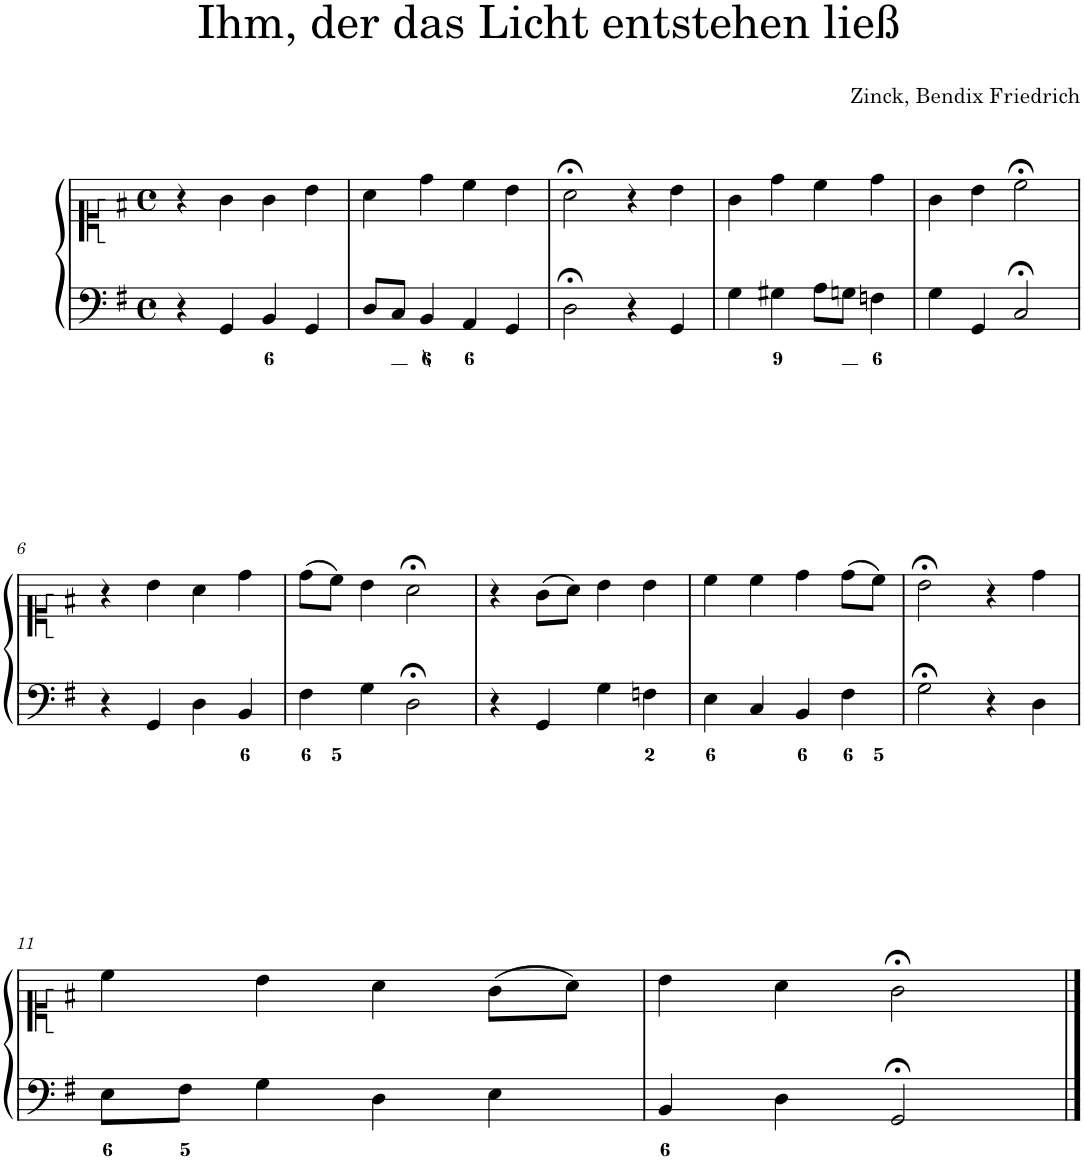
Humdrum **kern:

**kern	**kern
*part1	*part1
*staff2	*staff1
*I"Piano	*
*I'Pno.	*
*clefF4	*clefC1
*k[f#]	*k[f#]
*M4/4	*M4/4
*met(c)	*met(c)
=1	=1
4r	4r
4GG/	4g\
4BB/	4g\
4GG/	4b\
=2	=2
8D/L	4a\
8C/J	.
4BB/	4dd\
4AA/	4cc\
4GG/	4b\
=3	=3
2D;<\	2a;<\
4r	4r
4GG/	4b\
=4	=4
4G\	4g\
4G#X\	4dd\
8A\L	4cc\
8Gn\J	.
4Fn\	4dd\
=5	=5
4G\	4g\
4GG/	4b\
2C;</	2cc;<\
!!LO:LB:g=z
=6	=6
4r	4r
4GG/	4b\
4D\	4a\
4BB/	4dd\
=7	=7
4F#\	(8dd\L
.	8cc\J)
4G\	4b\
2D;<\	2a;<\
=8	=8
4r	4r
4GG/	(8g\L
.	8a\J)
4G\	4b\
4Fn\	4b\
=9	=9
4E\	4cc\
4C/	4cc\
4BB/	4dd\
4F#\	(8dd\L
.	8cc\J)
=10	=10
2G;<\	2b;<\
4r	4r
4D\	4dd\
!!LO:LB:g=z
=11	=11
8E\L	4cc\
8F#\J	.
4G\	4b\
4D\	4a\
4E\	(8g\L
.	8a\J)
=12	=12
4BB/	4b\
4D\	4a\
2GG;</	2g;<\
==	==
*-	*-
